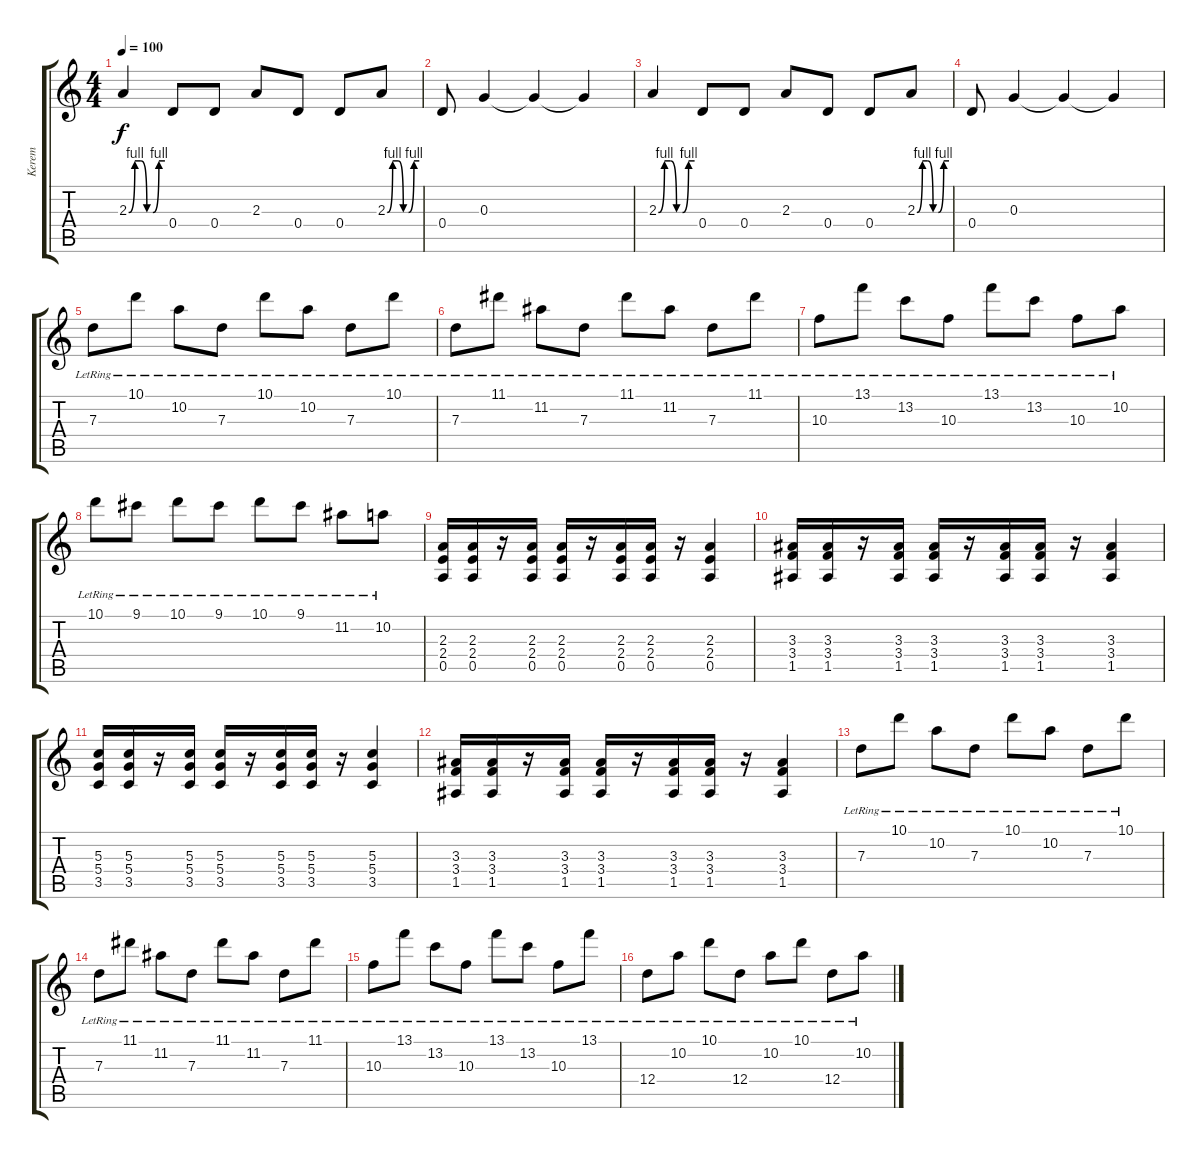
\track ("Kerem" "Kerem") {instrument electricguitarjazz}
\staff {score tabs}
\tuning (E4 B3 G3 D3 A2 E2) {hide}
\ts (4 4)
\tempo 100
\clef g2
\ks c
2.3{be (custom 0 0 10 4 20 4 30 0 40 0 50 4 60 4)}.4{dy f volume 15 instrument electricguitarjazz} 0.4.8 0.4.8 2.3.8 0.4.8 0.4.8 2.3{be (custom 0 0 10 4 20 4 30 0 40 0 50 4 60 4)}.8 |
0.4.8 0.3.4 0.3{t}.4 0.3{t}.4 |
2.3{be (custom 0 0 10 4 20 4 30 0 40 0 50 4 60 4)}.4 0.4.8 0.4.8 2.3.8 0.4.8 0.4.8 2.3{be (custom 0 0 10 4 20 4 30 0 40 0 50 4 60 4)}.8 |
0.4.8 0.3.4 0.3{t}.4 0.3{t}.4 |
7.3{lr}.8{instrument electricguitarjazz} 10.1{lr}.8 10.2{lr}.8 7.3{lr}.8 10.1{lr}.8 10.2{lr}.8 7.3{lr}.8 10.1{lr}.8 |
7.3{lr}.8 11.1{lr}.8 11.2{lr}.8 7.3{lr}.8 11.1{lr}.8 11.2{lr}.8 7.3{lr}.8 11.1{lr}.8 |
10.3{lr}.8 13.1{lr}.8 13.2{lr}.8 10.3{lr}.8 13.1{lr}.8 13.2{lr}.8 10.3{lr}.8 10.2{lr}.8 |
10.1{lr}.8 9.1{lr}.8 10.1{lr}.8 9.1{lr}.8 10.1{lr}.8 9.1{lr}.8 11.2{lr}.8 10.2{lr}.8 |
(2.3 2.4 0.5).16 (2.3 2.4 0.5).16 r.16 (2.3 2.4 0.5).16 (2.3 2.4 0.5).16 r.16 (2.3 2.4 0.5).16 (2.3 2.4 0.5).16 r.16 (2.3 2.4 0.5).4 |
(3.3 3.4 1.5).16 (3.3 3.4 1.5).16 r.16 (3.3 3.4 1.5).16 (3.3 3.4 1.5).16 r.16 (3.3 3.4 1.5).16 (3.3 3.4 1.5).16 r.16 (3.3 3.4 1.5).4 |
(5.3 5.4 3.5).16 (5.3 5.4 3.5).16 r.16 (5.3 5.4 3.5).16 (5.3 5.4 3.5).16 r.16 (5.3 5.4 3.5).16 (5.3 5.4 3.5).16 r.16 (5.3 5.4 3.5).4 |
(3.3 3.4 1.5).16 (3.3 3.4 1.5).16 r.16 (3.3 3.4 1.5).16 (3.3 3.4 1.5).16 r.16 (3.3 3.4 1.5).16 (3.3 3.4 1.5).16 r.16 (3.3 3.4 1.5).4 |
7.3{lr}.8 10.1{lr}.8 10.2{lr}.8 7.3{lr}.8 10.1{lr}.8 10.2{lr}.8 7.3{lr}.8 10.1{lr}.8 |
7.3{lr}.8 11.1{lr}.8 11.2{lr}.8 7.3{lr}.8 11.1{lr}.8 11.2{lr}.8 7.3{lr}.8 11.1{lr}.8 |
10.3{lr}.8 13.1{lr}.8 13.2{lr}.8 10.3{lr}.8 13.1{lr}.8 13.2{lr}.8 10.3{lr}.8 13.1{lr}.8 |
12.4{lr}.8 10.2{lr}.8 10.1{lr}.8 12.4{lr}.8 10.2{lr}.8 10.1{lr}.8 12.4{lr}.8 10.2{lr}.8
